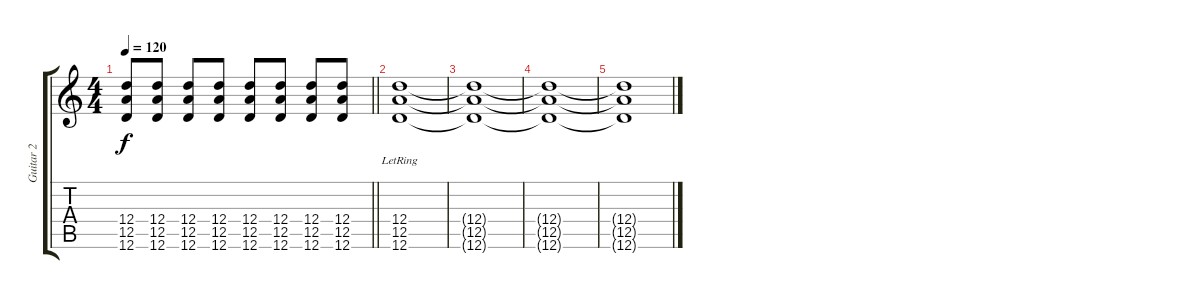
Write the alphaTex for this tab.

\track ("Guitar 2" "Guitar 2") {instrument distortionguitar}
\staff {score tabs}
\tuning (E4 B3 G3 D3 A2 D2) {hide}
\ts (4 4)
\tempo 120
\clef g2
\barLineRight lightlight
\ks c
(12.4 12.5 12.6).8{dy f} (12.4 12.5 12.6).8 (12.4 12.5 12.6).8 (12.4 12.5 12.6).8 (12.4 12.5 12.6).8 (12.4 12.5 12.6).8 (12.4 12.5 12.6).8 (12.4 12.5 12.6).8 |
(12.4{lr} 12.5{lr} 12.6{lr}).1 |
(12.4{t} 12.5{t} 12.6{t}).1 |
(12.4{t} 12.5{t} 12.6{t}).1 |
(12.4{t} 12.5{t} 12.6{t}).1
